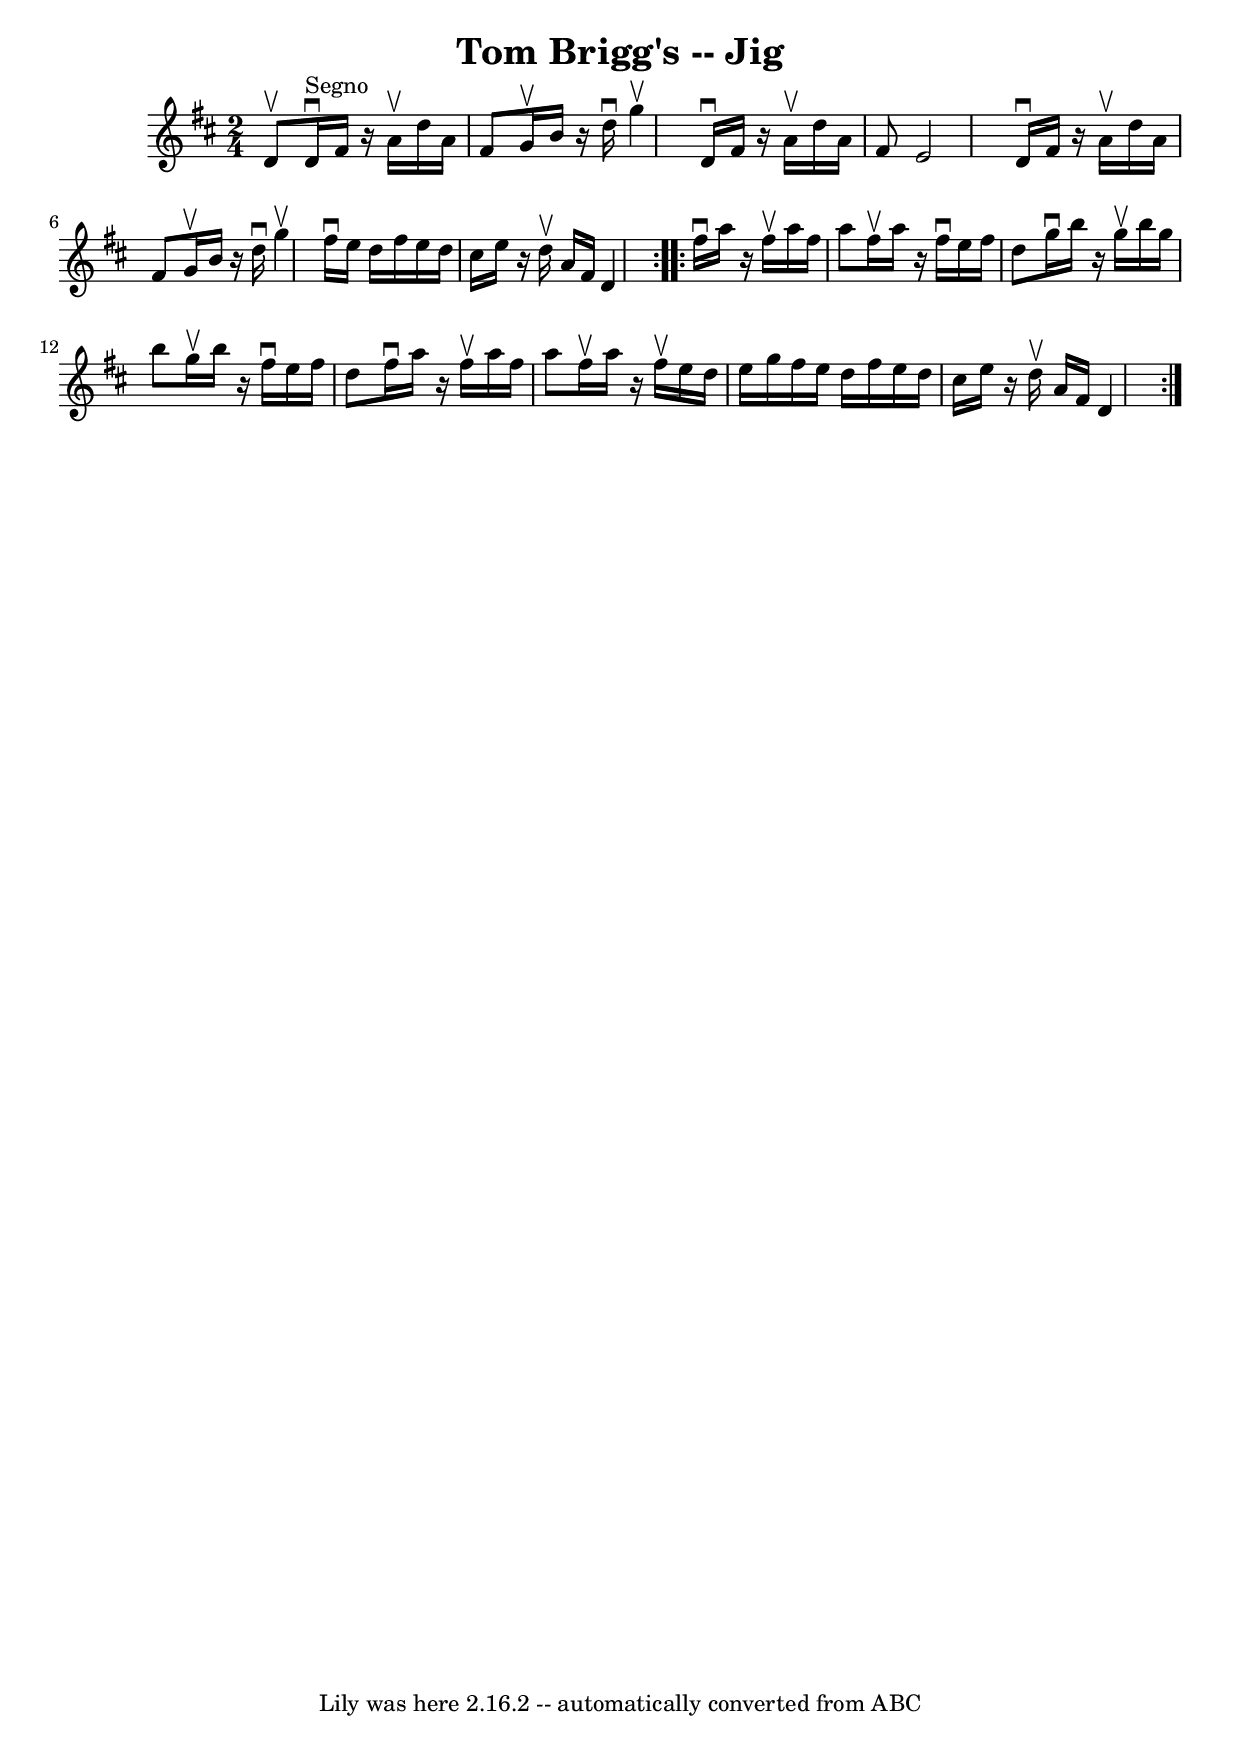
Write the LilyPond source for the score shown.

\version "2.16.2"
\include "Mammoth.ily"
\header {
  %% book = "Ryan's Mammoth Collection"
  crossRefNumber = "1"
  footnotes = "\\\\113 635"
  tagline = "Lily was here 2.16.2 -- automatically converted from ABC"
  title = "Tom Brigg's -- Jig"

}
voicedefault =  {



  \repeat volta 2 {

    \time 2/4 
    \key d \major     d'8^\upbow    |
    d'16^"Segno"^\downbow        fis'16    r16 a'16^\upbow d''16 a'16 fis'8     |
    g'16^\upbow       b'16    r16 d''16^\downbow g''4^\upbow    |
    d'16^\downbow        fis'16    r16 a'16^\upbow d''16 a'16 fis'8     |
    e'2     |
    d'16^\downbow fis'16    r16 a'16^\upbow d''16 a'16         fis'8     |
    g'16^\upbow b'16    r16 d''16^\downbow g''4^\upbow    |
    fis''16^\downbow e''16 d''16 fis''16 e''16 d''16         cis''16 e''16     |
    r16 d''16^\upbow a'16 fis'16 d'4    
  }   
  
  \repeat volta 2 {
    fis''16^\downbow a''16    r16 fis''16^\upbow a''16       fis''16 a''8     |
    fis''16^\upbow a''16    r16 fis''16^\downbow e''16 fis''16 d''8    |
    g''16^\downbow b''16         r16 g''16^\upbow b''16 g''16 b''8     |
    g''16^\upbow b''16       r16 fis''16^\downbow e''16 fis''16 d''8   |
    fis''16^\downbow a''16    r16 fis''16^\upbow a''16 fis''16 a''8    |
    
    fis''16^\upbow a''16    r16 fis''16^\upbow e''16 d''16 e''16         g''16     |
    fis''16 e''16 d''16 fis''16 e''16 d''16         cis''16 e''16     |
    r16 d''16^\upbow a'16 fis'16 d'4        

  }   

}

\score{
  <<

    \context Staff="default"
    {
      \voicedefault 
      
    }

  >>
  \layout {
    
  }
  \midi {
  }

}
